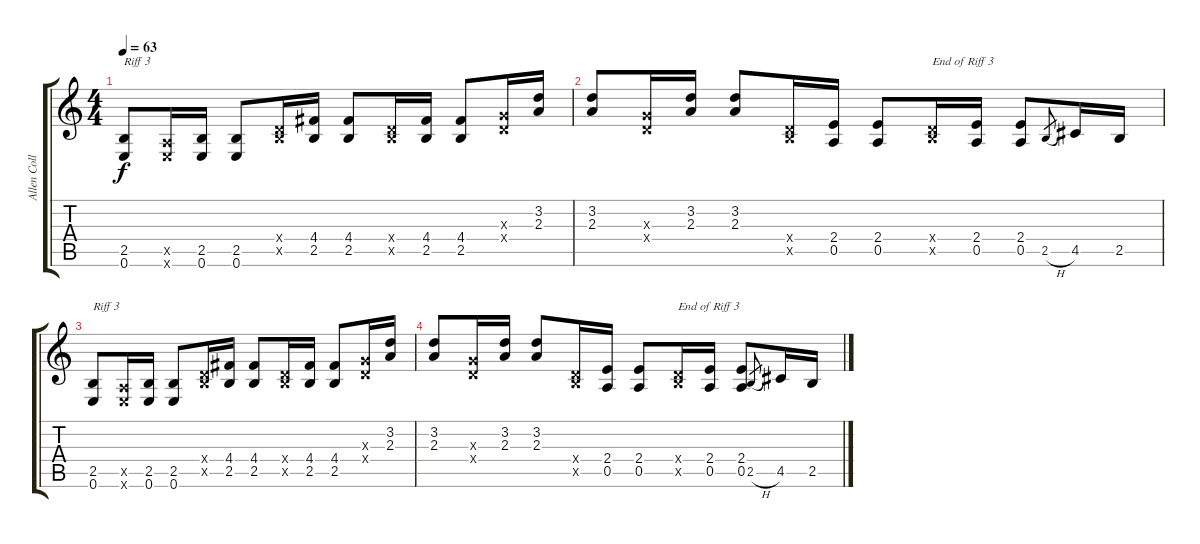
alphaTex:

\track ("Allen Collins" "Allen Coll") {instrument distortionguitar}
\staff {score tabs}
\tuning (E4 B3 G3 D3 A2 E2) {hide}
\ts (4 4)
\tempo 63
\clef g2
\ks c
(2.5 0.6).8{txt "Riff 3" dy f} (0.5{x} 0.6{x}).16 (2.5 0.6).16 (2.5 0.6).8 (0.4{x} 2.5{x}).16 (4.4 2.5).16 (4.4 2.5).8 (0.4{x} 2.5{x}).16 (4.4 2.5).16 (4.4 2.5).8 (0.3{x} 0.4{x}).16 (3.2 2.3).16 |
(3.2 2.3).8 (0.3{x} 0.4{x}).16 (3.2 2.3).16 (3.2 2.3).8 (0.4{x} 2.5{x}).16 (2.4 0.5).16 (2.4 0.5).8 (0.4{x} 2.5{x}).16{txt "End of Riff 3"} (2.4 0.5).16 (2.4 0.5).8 2.5{h}.8{gr} 4.5.16 2.5.16 |
(2.5 0.6).8{txt "Riff 3"} (0.5{x} 0.6{x}).16 (2.5 0.6).16 (2.5 0.6).8 (0.4{x} 2.5{x}).16 (4.4 2.5).16 (4.4 2.5).8 (0.4{x} 2.5{x}).16 (4.4 2.5).16 (4.4 2.5).8 (0.3{x} 0.4{x}).16 (3.2 2.3).16 |
(3.2 2.3).8 (0.3{x} 0.4{x}).16 (3.2 2.3).16 (3.2 2.3).8 (0.4{x} 2.5{x}).16 (2.4 0.5).16 (2.4 0.5).8 (0.4{x} 2.5{x}).16{txt "End of Riff 3"} (2.4 0.5).16 (2.4 0.5).8 2.5{h}.8{gr} 4.5.16 2.5.16
